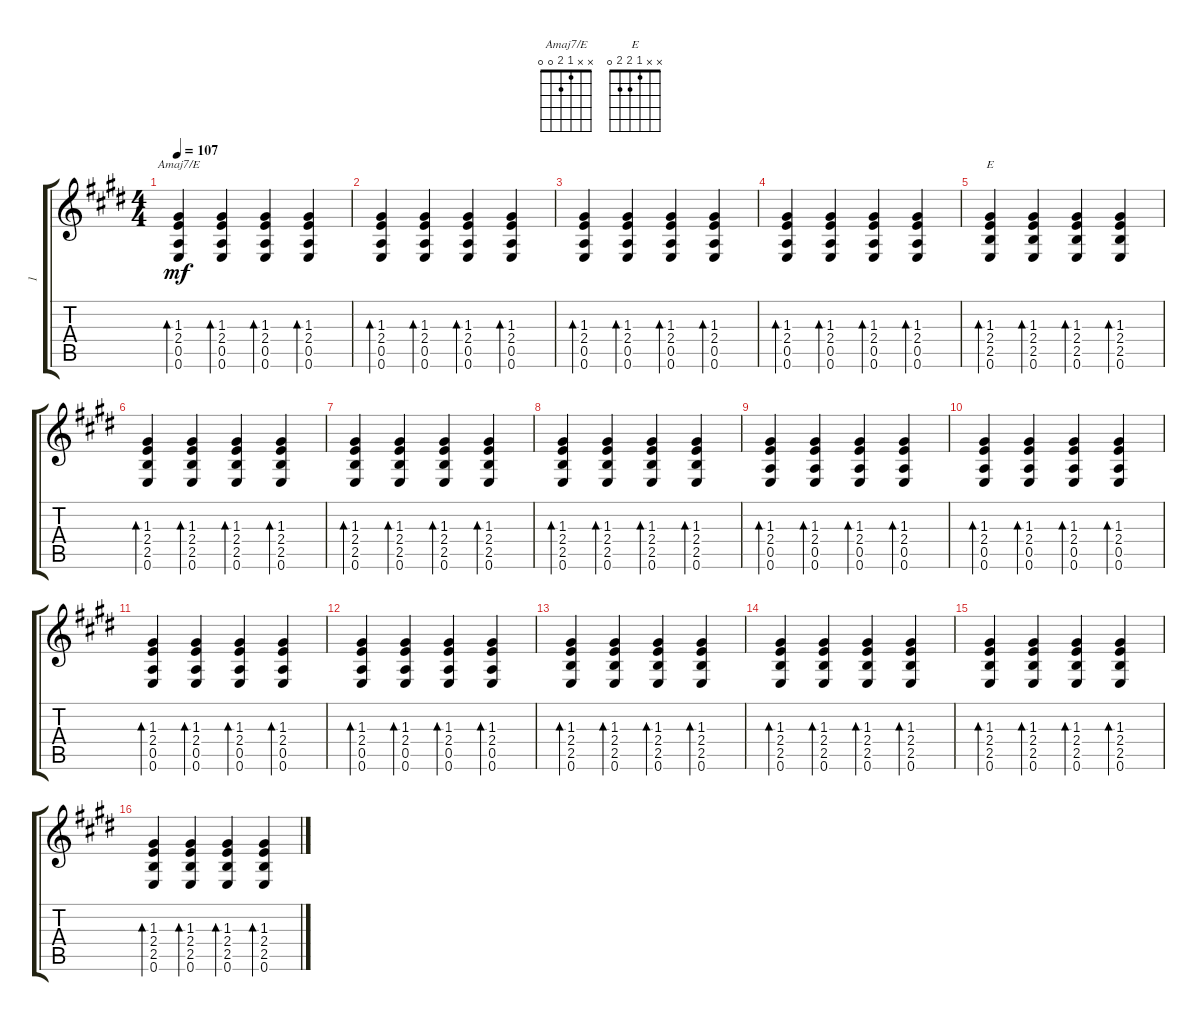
\track ("1" "1") {instrument acousticguitarsteel}
\staff {score tabs}
\tuning (E4 B3 G3 D3 A2 E2) {hide}
\chord ("Amaj7/E" x x 1 2 0 0)
\chord ("E" x x 1 2 2 0)
\ts (4 4)
\tempo 107
\clef g2
\ks e
(1.3 2.4 0.5 0.6).4{bd 30 ch "Amaj7/E" dy mf} (1.3 2.4 0.5 0.6).4{bd 30} (1.3 2.4 0.5 0.6).4{bd 30} (1.3 2.4 0.5 0.6).4{bd 30} |
(1.3 2.4 0.5 0.6).4{bd 30} (1.3 2.4 0.5 0.6).4{bd 30} (1.3 2.4 0.5 0.6).4{bd 30} (1.3 2.4 0.5 0.6).4{bd 30} |
(1.3 2.4 0.5 0.6).4{bd 30} (1.3 2.4 0.5 0.6).4{bd 30} (1.3 2.4 0.5 0.6).4{bd 30} (1.3 2.4 0.5 0.6).4{bd 30} |
(1.3 2.4 0.5 0.6).4{bd 30} (1.3 2.4 0.5 0.6).4{bd 30} (1.3 2.4 0.5 0.6).4{bd 30} (1.3 2.4 0.5 0.6).4{bd 30} |
(1.3 2.4 2.5 0.6).4{bd 30 ch "E"} (1.3 2.4 2.5 0.6).4{bd 30} (1.3 2.4 2.5 0.6).4{bd 30} (1.3 2.4 2.5 0.6).4{bd 30} |
(1.3 2.4 2.5 0.6).4{bd 30} (1.3 2.4 2.5 0.6).4{bd 30} (1.3 2.4 2.5 0.6).4{bd 30} (1.3 2.4 2.5 0.6).4{bd 30} |
(1.3 2.4 2.5 0.6).4{bd 30} (1.3 2.4 2.5 0.6).4{bd 30} (1.3 2.4 2.5 0.6).4{bd 30} (1.3 2.4 2.5 0.6).4{bd 30} |
(1.3 2.4 2.5 0.6).4{bd 30} (1.3 2.4 2.5 0.6).4{bd 30} (1.3 2.4 2.5 0.6).4{bd 30} (1.3 2.4 2.5 0.6).4{bd 30} |
(1.3 2.4 0.5 0.6).4{bd 30} (1.3 2.4 0.5 0.6).4{bd 30} (1.3 2.4 0.5 0.6).4{bd 30} (1.3 2.4 0.5 0.6).4{bd 30} |
(1.3 2.4 0.5 0.6).4{bd 30} (1.3 2.4 0.5 0.6).4{bd 30} (1.3 2.4 0.5 0.6).4{bd 30} (1.3 2.4 0.5 0.6).4{bd 30} |
(1.3 2.4 0.5 0.6).4{bd 30} (1.3 2.4 0.5 0.6).4{bd 30} (1.3 2.4 0.5 0.6).4{bd 30} (1.3 2.4 0.5 0.6).4{bd 30} |
(1.3 2.4 0.5 0.6).4{bd 30} (1.3 2.4 0.5 0.6).4{bd 30} (1.3 2.4 0.5 0.6).4{bd 30} (1.3 2.4 0.5 0.6).4{bd 30} |
(1.3 2.4 2.5 0.6).4{bd 30} (1.3 2.4 2.5 0.6).4{bd 30} (1.3 2.4 2.5 0.6).4{bd 30} (1.3 2.4 2.5 0.6).4{bd 30} |
(1.3 2.4 2.5 0.6).4{bd 30} (1.3 2.4 2.5 0.6).4{bd 30} (1.3 2.4 2.5 0.6).4{bd 30} (1.3 2.4 2.5 0.6).4{bd 30} |
(1.3 2.4 2.5 0.6).4{bd 30} (1.3 2.4 2.5 0.6).4{bd 30} (1.3 2.4 2.5 0.6).4{bd 30} (1.3 2.4 2.5 0.6).4{bd 30} |
(1.3 2.4 2.5 0.6).4{bd 30} (1.3 2.4 2.5 0.6).4{bd 30} (1.3 2.4 2.5 0.6).4{bd 30} (1.3 2.4 2.5 0.6).4{bd 30}
